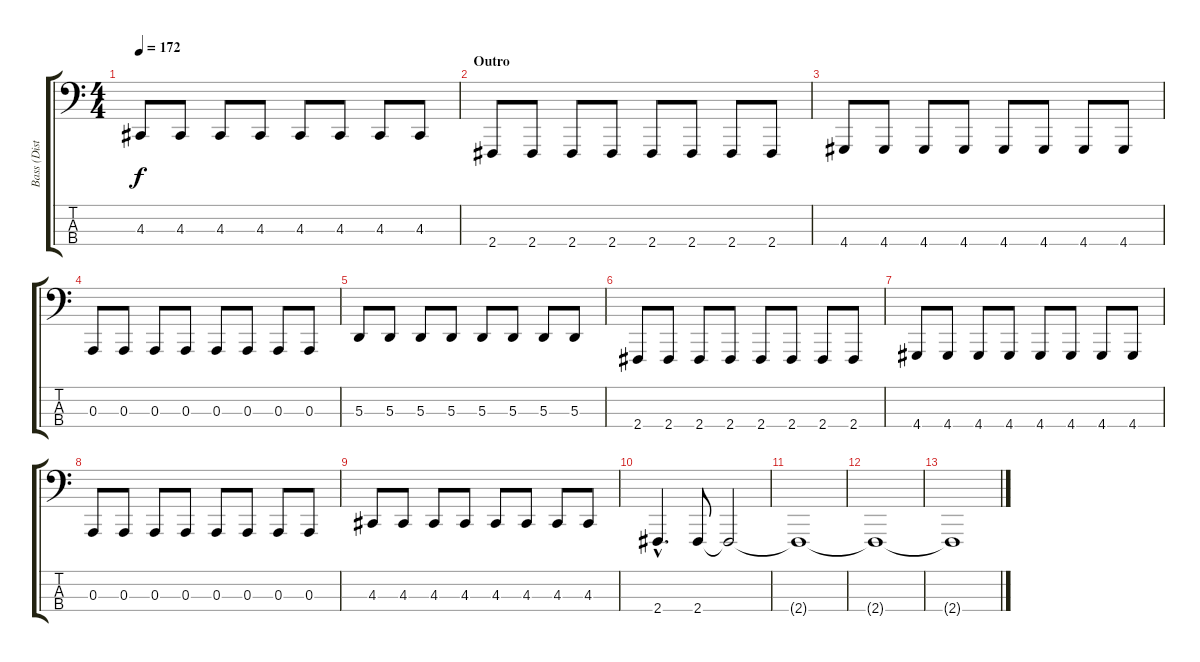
\track ("Bass (Distorsion sound) - Drew Roulette" "Bass (Dist") {instrument lead8bassandlead}
\staff {score tabs}
\tuning (G2 D2 A1 E1) {hide}
\ts (4 4)
\tempo 172
\clef f4
\ks c
4.3.8{dy f} 4.3.8 4.3.8 4.3.8 4.3.8 4.3.8 4.3.8 4.3.8 |
\section ("" "Outro")
2.4.8 2.4.8 2.4.8 2.4.8 2.4.8 2.4.8 2.4.8 2.4.8 |
4.4.8 4.4.8 4.4.8 4.4.8 4.4.8 4.4.8 4.4.8 4.4.8 |
0.3.8 0.3.8 0.3.8 0.3.8 0.3.8 0.3.8 0.3.8 0.3.8 |
5.3.8 5.3.8 5.3.8 5.3.8 5.3.8 5.3.8 5.3.8 5.3.8 |
2.4.8 2.4.8 2.4.8 2.4.8 2.4.8 2.4.8 2.4.8 2.4.8 |
4.4.8 4.4.8 4.4.8 4.4.8 4.4.8 4.4.8 4.4.8 4.4.8 |
0.3.8 0.3.8 0.3.8 0.3.8 0.3.8 0.3.8 0.3.8 0.3.8 |
4.3.8 4.3.8 4.3.8 4.3.8 4.3.8 4.3.8 4.3.8 4.3.8 |
2.4{hac}.4{d} 2.4.8 2.4{t}.2 |
2.4{t}.1 |
2.4{t}.1 |
2.4{t}.1
